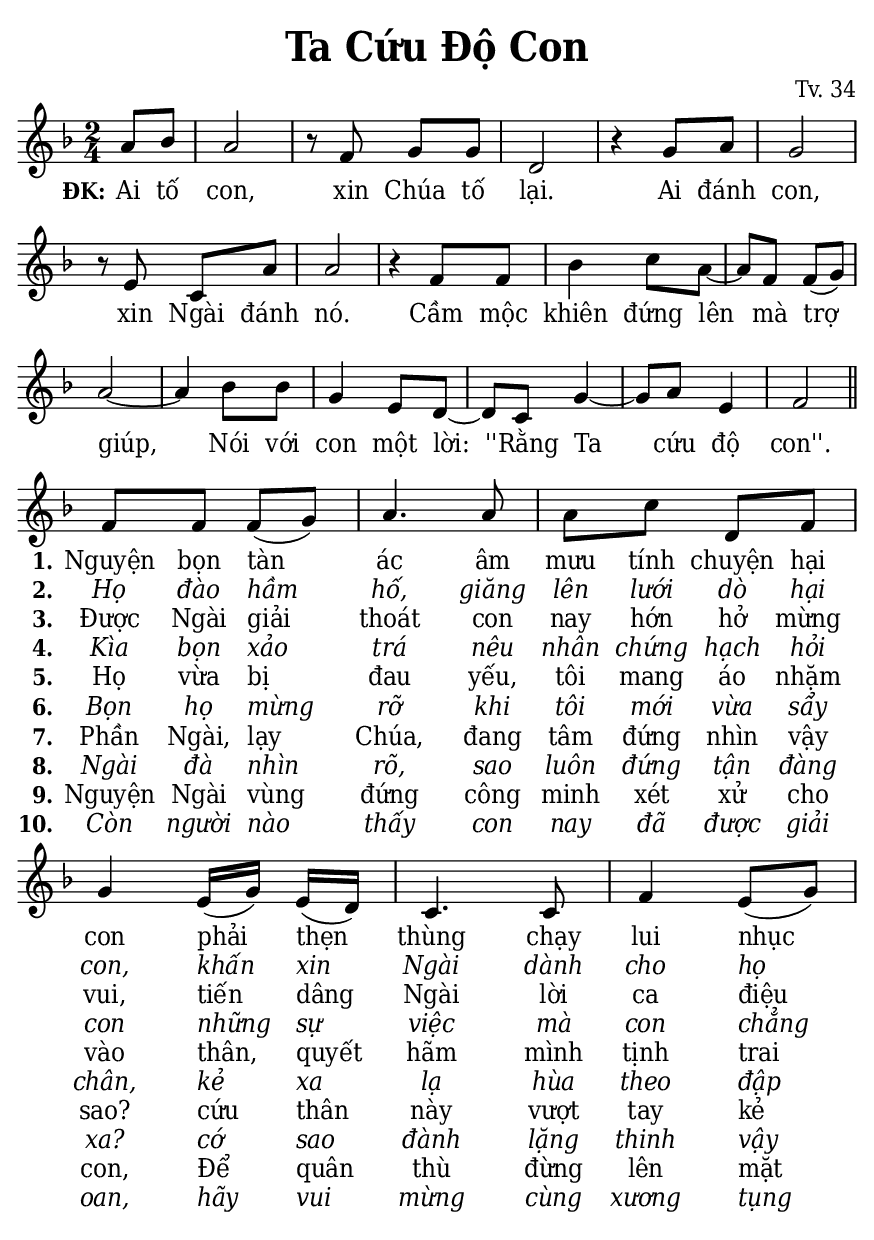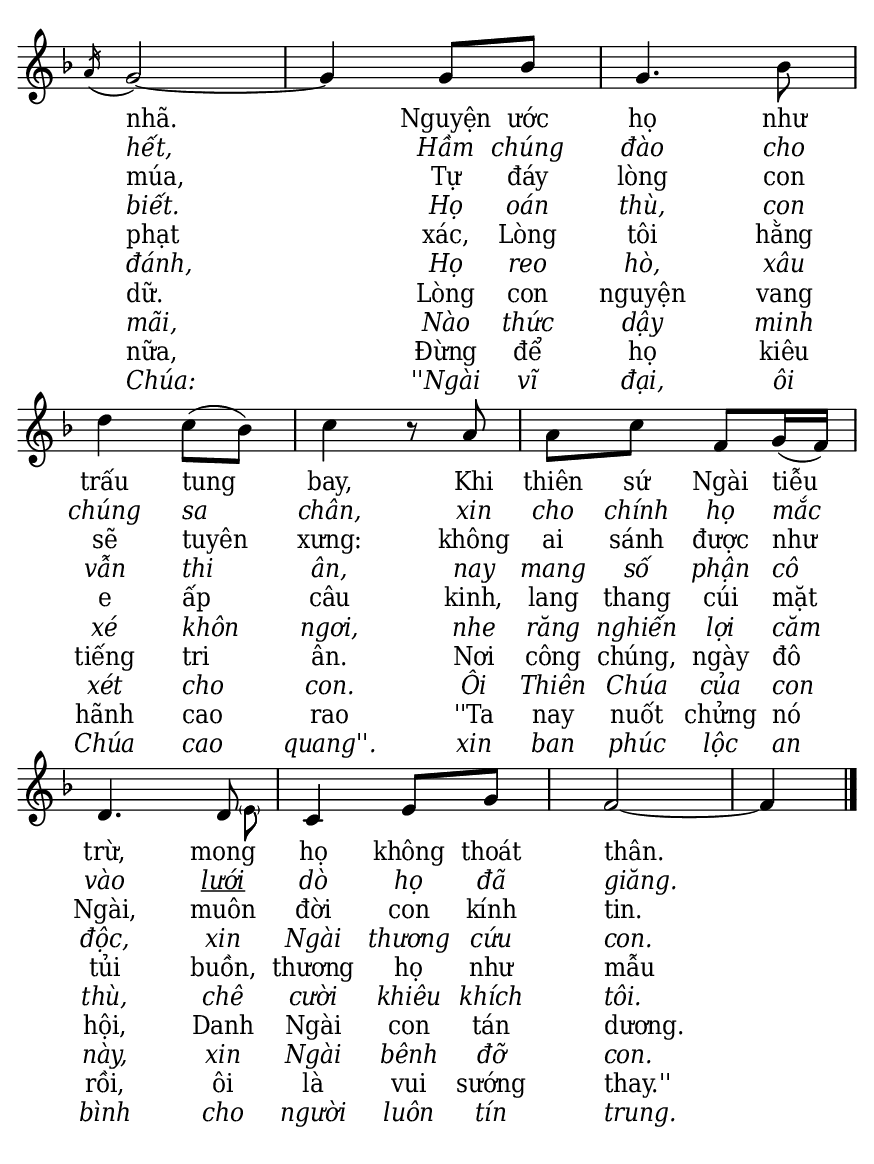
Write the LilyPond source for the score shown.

% Cài đặt chung\
\version "2.22.1"
\include "english.ly"

\header {
  title = \markup { \fontsize #1 "Ta Cứu Độ Con" }
  composer = "Tv. 34"
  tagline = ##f
}

% Nhạc phiên khúc
nhacPhienKhucSop = \relative c'' {
  \partial 4 a8 bf |
  a2 |
  r8 f g g |
  d2 |
  r4 g8 a |
  g2 |
  r8 e c a' |
  a2 |
  r4 f8 f |
  bf4 c8 a ~ |
  a f f (g) |
  a2 ~ |
  a4 bf8 bf |
  g4 e8 d ~ |
  d c g'4 ~ |
  g8 a e4 |
  f2 \bar "||" \break
  
  f8 f f (g) |
  a4. a8 |
  a c d, f |
  g4 e16 ([g]) e (d) |
  c4. c8 |
  f4 e8 (g) |
  \slashedGrace { a16 ( } g2) ~ |
  g4 g8 bf |
  g4. bf8 |
  d4 c8 (bf) |
  c4 r8 a |
  a c f, g16 (f) |
  d4.
  <<
    {
      \voiceOne
      d8
    }
    \new Voice = "splitpart" {
      \voiceTwo
      \once \override NoteColumn.force-hshift = #3
      \tweak font-size #-2
      \parenthesize
      e
    }
  >>
  \oneVoice
  c4 e8 g |
  f2 ~ |
  f4 \bar "|."
}

nhacPhienKhucAlto = \relative c' {
  
}

% Lời phiên khúc
loiPhienKhucSop = \lyrics {
  \set stanza = "ĐK:"
  Ai tố con, xin Chúa tố lại.
  Ai đánh con, xin Ngài đánh nó.
  Cầm mộc khiên đứng lên mà trợ giúp,
  Nói với con một lời:
  ''Rằng Ta cứu độ con''.
  <<
    {
      \set stanza = "1."
      Nguyện bọn tàn ác âm mưu tính chuyện hại con
      phải thẹn thùng chạy lui nhục nhã.
      Nguyện ước họ như trấu tung bay,
      Khi thiên sứ Ngài tiễu trừ,
      mong họ không thoát thân.
    }
    \new Lyrics {
	    \set associatedVoice = "beSop"
	    \set stanza = "2."
      \override Lyrics.LyricText.font-shape = #'italic
	    Họ đào hầm hố, giăng lên lưới dò hại con,
	    khấn xin Ngài dành cho họ hết,
	    Hầm chúng đào cho chúng sa chân,
	    xin cho chính họ mắc vào
	    \markup { \italic \underline "lưới" }
	    dò họ đã giăng.
    }
    \new Lyrics {
	    \set associatedVoice = "beSop"
	    \set stanza = "3."
	    Được Ngài giải thoát
	    con nay hớn hở mừng vui,
	    tiến dâng Ngài lời ca điệu múa,
	    Tự đáy lòng con sẽ tuyên xưng:
	    không ai sánh được như Ngài,
	    muôn đời con kính tin.
    }
    \new Lyrics {
	    \set associatedVoice = "beSop"
	    \set stanza = "4."
      \override Lyrics.LyricText.font-shape = #'italic
	    Kìa bọn xảo trá nêu nhân chứng hạch hỏi con
	    những sự việc mà con chẳng biết.
	    Họ oán thù, con vẫn thi ân,
	    nay mang số phận cô độc,
	    xin Ngài thương cứu con.
    }
    \new Lyrics {
	    \set associatedVoice = "beSop"
	    \set stanza = "5."
	    Họ vừa bị đau yếu, tôi mang áo nhặm vào thân,
	    quyết hãm mình tịnh trai phạt xác,
	    Lòng tôi hằng e ấp câu kinh,
	    lang thang cúi mặt tủi buồn,
	    thương họ như mẫu thân.
    }
    \new Lyrics {
	    \set associatedVoice = "beSop"
	    \set stanza = "6."
      \override Lyrics.LyricText.font-shape = #'italic
	    Bọn họ mừng rỡ khi tôi mới vừa sẩy chân,
	    kẻ xa lạ hùa theo đập đánh,
	    Họ reo hò, xâu xé khôn ngơi,
	    nhe răng nghiến lợi căm thù,
	    chê cười khiêu khích tôi.
    }
    \new Lyrics {
	    \set associatedVoice = "beSop"
	    \set stanza = "7."
	    Phần Ngài, lạy Chúa, đang tâm đứng nhìn vậy sao?
	    cứu thân này vượt tay kẻ dữ.
	    Lòng con nguyện vang tiếng tri ân.
	    Nơi công chúng, ngày đô hội,
	    Danh Ngài con tán dương.
    }
    \new Lyrics {
	    \set associatedVoice = "beSop"
	    \set stanza = "8."
      \override Lyrics.LyricText.font-shape = #'italic
	    Ngài đà nhìn rõ, sao luôn đứng tận đàng xa?
	    cớ sao đành lặng thinh vậy mãi,
	    Nào thức dậy minh xét cho con.
	    Ôi Thiên Chúa của con này,
	    xin Ngài bênh đỡ con.
    }
    \new Lyrics {
	    \set associatedVoice = "beSop"
	    \set stanza = "9."
	    Nguyện Ngài vùng đứng công minh xét xử cho con,
	    Để quân thù đừng lên mặt nữa,
	    Đừng để họ kiêu hãnh cao rao
	    ''Ta nay nuốt chửng nó rồi,
	    ôi là vui sướng thay.''
    }
    \new Lyrics {
	    \set associatedVoice = "beSop"
	    \set stanza = "10."
      \override Lyrics.LyricText.font-shape = #'italic
	    Còn người nào thấy con nay đã được giải oan,
	    hãy vui mừng cùng xương tụng Chúa:
	    ''Ngài vĩ đại, ôi Chúa cao quang''.
	    xin ban phúc lộc an bình cho người luôn tín trung.
    }
  >>
}

% Dàn trang
\paper {
  #(set-paper-size "a5")
  top-margin = 3\mm
  bottom-margin = 3\mm
  left-margin = 3\mm
  right-margin = 3\mm
  indent = #0
  #(define fonts
	 (make-pango-font-tree "Deja Vu Serif Condensed"
	 		       "Deja Vu Serif Condensed"
			       "Deja Vu Serif Condensed"
			       (/ 20 20)))
  print-page-number = ##f
}

TongNhip = {
  \key f \major \time 2/4
  \set Timing.beamExceptions = #'()
  \set Timing.baseMoment = #(ly:make-moment 1/4)
}

% Đổi kích thước nốt cho bè phụ
notBePhu =
#(define-music-function (font-size music) (number? ly:music?)
   (for-some-music
     (lambda (m)
       (if (music-is-of-type? m 'rhythmic-event)
           (begin
             (set! (ly:music-property m 'tweaks)
                   (cons `(font-size . ,font-size)
                         (ly:music-property m 'tweaks)))
             #t)
           #f))
     music)
   music)

\score {
  \new ChoirStaff <<
    \new Staff \with {
        \consists "Merge_rests_engraver"
        printPartCombineTexts = ##f
      }
      <<
      \new Voice \TongNhip \partCombine 
        \nhacPhienKhucSop
        \notBePhu -1 { \nhacPhienKhucAlto }
      \new NullVoice = beSop \nhacPhienKhucSop
      \new Lyrics \lyricsto beSop \loiPhienKhucSop
      >>
  >>
  \layout {
    \override Lyrics.LyricSpace.minimum-distance = #1.5
    \override Score.BarNumber.break-visibility = ##(#f #f #f)
    \override Score.SpacingSpanner.uniform-stretching = ##t
  } 
}
